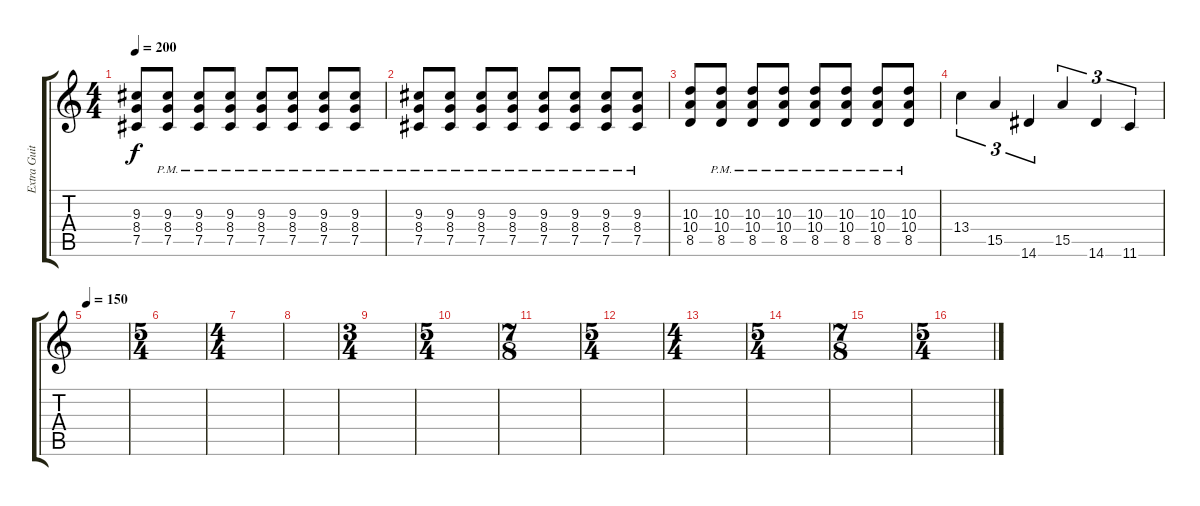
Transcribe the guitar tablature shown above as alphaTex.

\track ("Extra Guitar" "Extra Guit") {instrument overdrivenguitar}
\staff {score tabs}
\tuning (Db4 Ab3 E3 B2 Gb2 Db2) {hide}
\ts (4 4)
\tempo 200
\clef g2
\ks c
(9.3 8.4 7.5).8{dy f} (9.3{pm} 8.4{pm} 7.5{pm}).8 (9.3{pm} 8.4{pm} 7.5{pm}).8 (9.3{pm} 8.4{pm} 7.5{pm}).8 (9.3{pm} 8.4{pm} 7.5{pm}).8 (9.3{pm} 8.4{pm} 7.5{pm}).8 (9.3{pm} 8.4{pm} 7.5{pm}).8 (9.3{pm} 8.4{pm} 7.5{pm}).8 |
(9.3{pm} 8.4{pm} 7.5{pm}).8 (9.3{pm} 8.4{pm} 7.5{pm}).8 (9.3{pm} 8.4{pm} 7.5{pm}).8 (9.3{pm} 8.4{pm} 7.5{pm}).8 (9.3{pm} 8.4{pm} 7.5{pm}).8 (9.3{pm} 8.4{pm} 7.5{pm}).8 (9.3{pm} 8.4{pm} 7.5{pm}).8 (9.3{pm} 8.4{pm} 7.5{pm}).8 |
(10.3 10.4 8.5).8 (10.3{pm} 10.4{pm} 8.5{pm}).8 (10.3{pm} 10.4{pm} 8.5{pm}).8 (10.3{pm} 10.4{pm} 8.5{pm}).8 (10.3{pm} 10.4{pm} 8.5{pm}).8 (10.3{pm} 10.4{pm} 8.5{pm}).8 (10.3{pm} 10.4{pm} 8.5{pm}).8 (10.3{pm} 10.4{pm} 8.5{pm}).8 |
13.4.4{tu (3 2)} 15.5.4{tu (3 2)} 14.6.4{tu (3 2)} 15.5.4{tu (3 2)} 14.6.4{tu (3 2)} 11.6.4{tu (3 2)} |
\tempo 150
|
\ts (5 4)
|
\ts (4 4)
|
|
\ts (3 4)
|
\ts (5 4)
|
\ts (7 8)
|
\ts (5 4)
|
\ts (4 4)
|
\ts (5 4)
|
\ts (7 8)
|
\ts (5 4)
